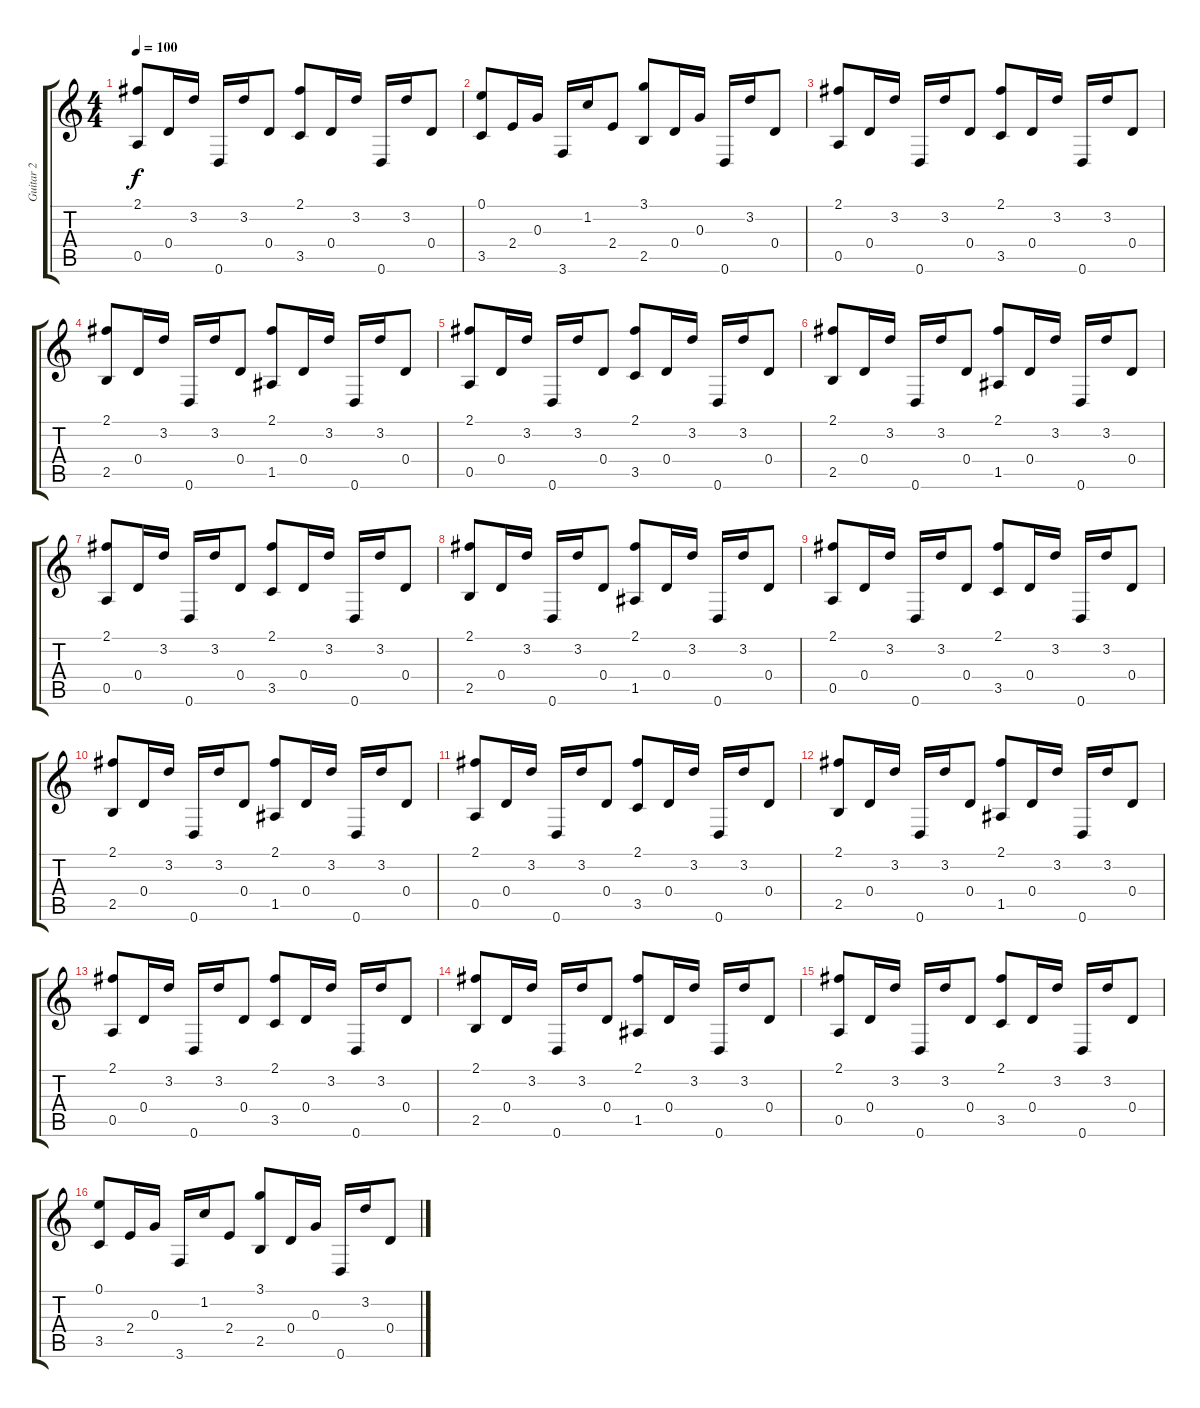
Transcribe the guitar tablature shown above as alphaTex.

\track ("Guitar 2" "Guitar 2") {instrument acousticguitarsteel}
\staff {score tabs}
\tuning (E4 B3 G3 D3 A2 D2) {hide}
\ts (4 4)
\tempo 100
\clef g2
\ks c
(2.1 0.5).8{dy f} 0.4.16 3.2.16 0.6.16 3.2.16 0.4.8 (2.1 3.5).8 0.4.16 3.2.16 0.6.16 3.2.16 0.4.8 |
(0.1 3.5).8 2.4.16 0.3.16 3.6.16 1.2.16 2.4.8 (3.1 2.5).8 0.4.16 0.3.16 0.6.16 3.2.16 0.4.8 |
(2.1 0.5).8 0.4.16 3.2.16 0.6.16 3.2.16 0.4.8 (2.1 3.5).8 0.4.16 3.2.16 0.6.16 3.2.16 0.4.8 |
(2.1 2.5).8 0.4.16 3.2.16 0.6.16 3.2.16 0.4.8 (2.1 1.5).8 0.4.16 3.2.16 0.6.16 3.2.16 0.4.8 |
(2.1 0.5).8 0.4.16 3.2.16 0.6.16 3.2.16 0.4.8 (2.1 3.5).8 0.4.16 3.2.16 0.6.16 3.2.16 0.4.8 |
(2.1 2.5).8 0.4.16 3.2.16 0.6.16 3.2.16 0.4.8 (2.1 1.5).8 0.4.16 3.2.16 0.6.16 3.2.16 0.4.8 |
(2.1 0.5).8 0.4.16 3.2.16 0.6.16 3.2.16 0.4.8 (2.1 3.5).8 0.4.16 3.2.16 0.6.16 3.2.16 0.4.8 |
(2.1 2.5).8 0.4.16 3.2.16 0.6.16 3.2.16 0.4.8 (2.1 1.5).8 0.4.16 3.2.16 0.6.16 3.2.16 0.4.8 |
(2.1 0.5).8 0.4.16 3.2.16 0.6.16 3.2.16 0.4.8 (2.1 3.5).8 0.4.16 3.2.16 0.6.16 3.2.16 0.4.8 |
(2.1 2.5).8 0.4.16 3.2.16 0.6.16 3.2.16 0.4.8 (2.1 1.5).8 0.4.16 3.2.16 0.6.16 3.2.16 0.4.8 |
(2.1 0.5).8 0.4.16 3.2.16 0.6.16 3.2.16 0.4.8 (2.1 3.5).8 0.4.16 3.2.16 0.6.16 3.2.16 0.4.8 |
(2.1 2.5).8 0.4.16 3.2.16 0.6.16 3.2.16 0.4.8 (2.1 1.5).8 0.4.16 3.2.16 0.6.16 3.2.16 0.4.8 |
(2.1 0.5).8 0.4.16 3.2.16 0.6.16 3.2.16 0.4.8 (2.1 3.5).8 0.4.16 3.2.16 0.6.16 3.2.16 0.4.8 |
(2.1 2.5).8 0.4.16 3.2.16 0.6.16 3.2.16 0.4.8 (2.1 1.5).8 0.4.16 3.2.16 0.6.16 3.2.16 0.4.8 |
(2.1 0.5).8 0.4.16 3.2.16 0.6.16 3.2.16 0.4.8 (2.1 3.5).8 0.4.16 3.2.16 0.6.16 3.2.16 0.4.8 |
(0.1 3.5).8 2.4.16 0.3.16 3.6.16 1.2.16 2.4.8 (3.1 2.5).8 0.4.16 0.3.16 0.6.16 3.2.16 0.4.8
